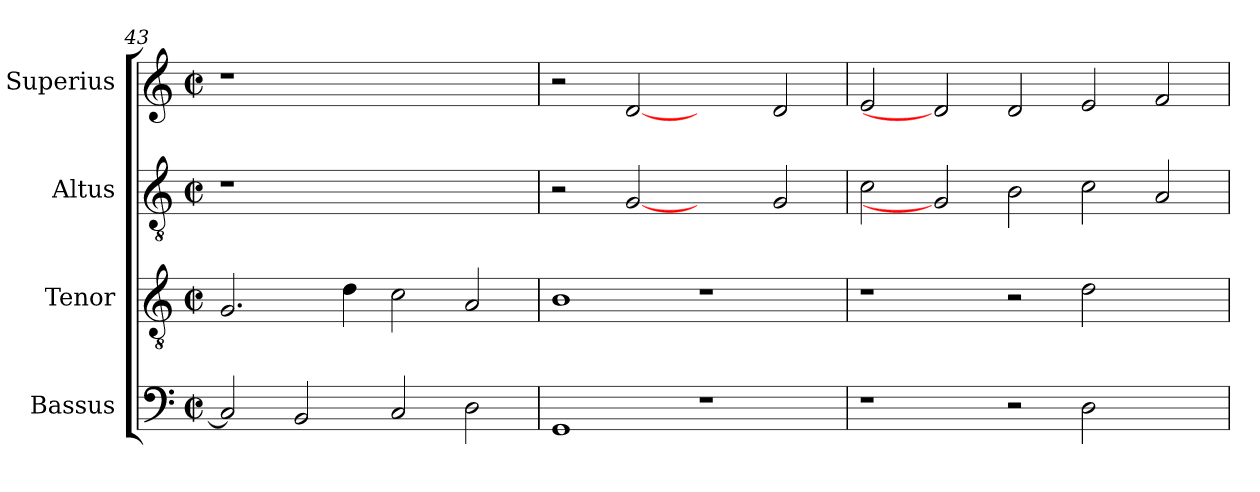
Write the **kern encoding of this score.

**kern	**kern	**kern	**kern
*part4	*part3	*part2	*part1
*staff4	*staff3	*staff2	*staff1
*I"Bassus	*I"Tenor	*I"Altus	*I"Superius
*I'B.	*I'T.	*I'A.	*I'S.
!!LO:LB:g=z
*clefF4	*clefGv2	*clefGv2	*clefG2
*	*ITrd7c12	*ITrd7c12	*
*k[]	*k[]	*k[]	*k[]
*C:	*C:	*C:	*C:
*M2/2	*M2/2	*M2/2	*M2/2
*met(c|)	*met(c|)	*met(c|)	*met(c|)
=43	=43	=43	=43
!	!	!LO:N:vis=1	!LO:N:vis=1
2Ci/]	2.GGi/	1r	1r
2BBi/	.	.	.
.	4Di\	.	.
2Ci/	2Ci\	1ryy	1ryy
2Di\	2AAi/	.	.
=44	=44	=44	=44
1GGi	1BBi	2r	2r
.	.	[2GGi	[2di
1r	1r	2ryy	2ryy
.	.	2GGi/	2di/
=45	=45	=45	=45
1r	1r	2Ci\	2ei/
.	.	2GGi]	2di]
2r	2r	2BBi\	2di/
2Di\	2Di\	2Ci\	2ei/
2ryy	2ryy	2AAi/	2fi/
=	=	=	=
*-	*-	*-	*-
